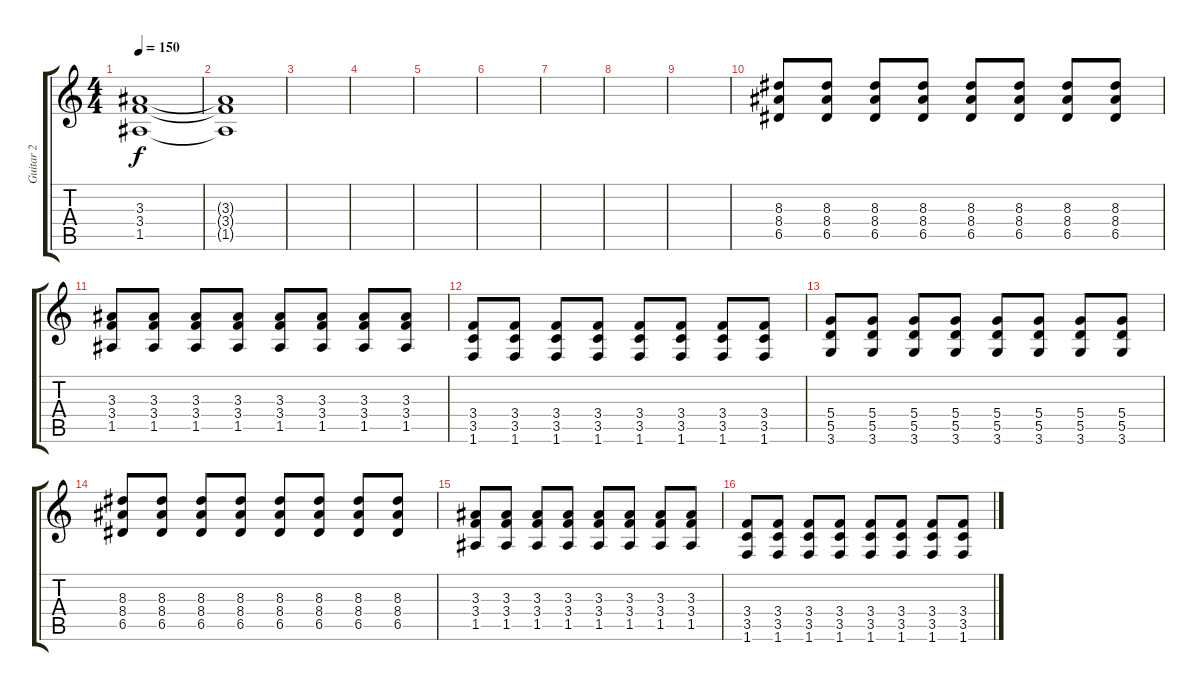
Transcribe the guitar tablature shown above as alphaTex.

\track ("Guitar 2" "Guitar 2") {instrument distortionguitar}
\staff {score tabs}
\tuning (E4 B3 G3 D3 A2 E2) {hide}
\ts (4 4)
\tempo 150
\clef g2
\ks c
(3.3 3.4 1.5).1{dy f volume 0} |
(3.3{t} 3.4{t} 1.5{t}).1 |
|
|
|
|
|
|
|
(8.3 8.4 6.5).8{volume 9 instrument distortionguitar} (8.3 8.4 6.5).8 (8.3 8.4 6.5).8 (8.3 8.4 6.5).8 (8.3 8.4 6.5).8 (8.3 8.4 6.5).8 (8.3 8.4 6.5).8 (8.3 8.4 6.5).8 |
(3.3 3.4 1.5).8 (3.3 3.4 1.5).8 (3.3 3.4 1.5).8 (3.3 3.4 1.5).8 (3.3 3.4 1.5).8 (3.3 3.4 1.5).8 (3.3 3.4 1.5).8 (3.3 3.4 1.5).8 |
(3.4 3.5 1.6).8 (3.4 3.5 1.6).8 (3.4 3.5 1.6).8 (3.4 3.5 1.6).8 (3.4 3.5 1.6).8 (3.4 3.5 1.6).8 (3.4 3.5 1.6).8 (3.4 3.5 1.6).8 |
(5.4 5.5 3.6).8 (5.4 5.5 3.6).8 (5.4 5.5 3.6).8 (5.4 5.5 3.6).8 (5.4 5.5 3.6).8 (5.4 5.5 3.6).8 (5.4 5.5 3.6).8 (5.4 5.5 3.6).8 |
(8.3 8.4 6.5).8 (8.3 8.4 6.5).8 (8.3 8.4 6.5).8 (8.3 8.4 6.5).8 (8.3 8.4 6.5).8 (8.3 8.4 6.5).8 (8.3 8.4 6.5).8 (8.3 8.4 6.5).8 |
(3.3 3.4 1.5).8 (3.3 3.4 1.5).8 (3.3 3.4 1.5).8 (3.3 3.4 1.5).8 (3.3 3.4 1.5).8 (3.3 3.4 1.5).8 (3.3 3.4 1.5).8 (3.3 3.4 1.5).8 |
(3.4 3.5 1.6).8 (3.4 3.5 1.6).8 (3.4 3.5 1.6).8 (3.4 3.5 1.6).8 (3.4 3.5 1.6).8 (3.4 3.5 1.6).8 (3.4 3.5 1.6).8 (3.4 3.5 1.6).8
